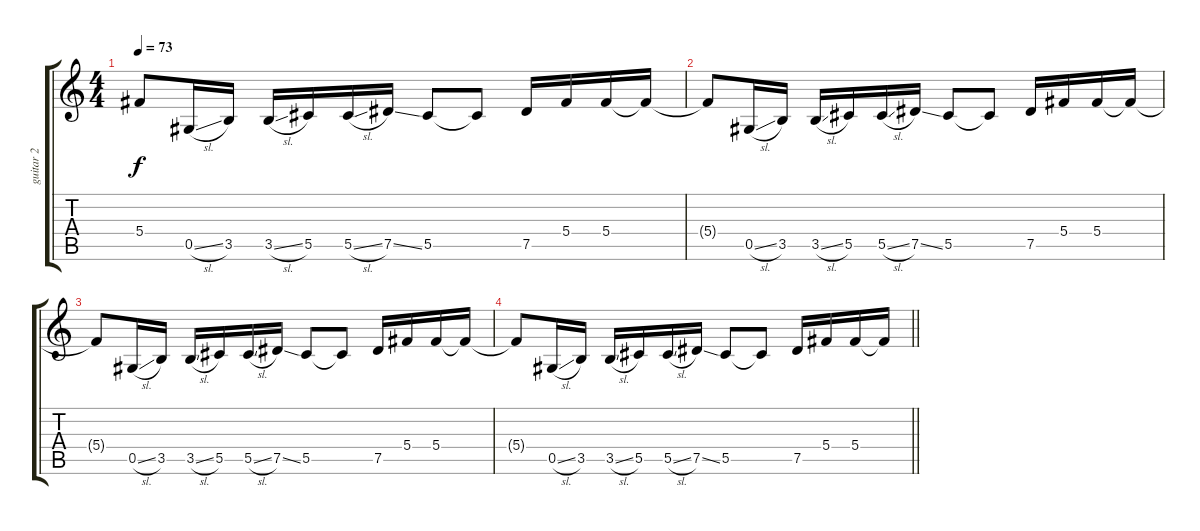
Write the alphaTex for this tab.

\track ("guitar 2" "guitar 2") {instrument overdrivenguitar}
\staff {score tabs}
\tuning (Eb4 Bb3 Gb3 Db3 Ab2 Eb2) {hide}
\ts (4 4)
\tempo 73
\clef g2
\ks c
5.4{t}.8{dy f} 0.5{sl}.16 3.5.16 3.5{sl}.16 5.5.16 5.5{sl}.16 7.5{ss}.16 5.5.8 5.5{t}.8 7.5.16 5.4.16 5.4.16 5.4{t}.16 |
5.4{t}.8 0.5{sl}.16 3.5.16 3.5{sl}.16 5.5.16 5.5{sl}.16 7.5{ss}.16 5.5.8 5.5{t}.8 7.5.16 5.4.16 5.4.16 5.4{t}.16 |
5.4{t}.8 0.5{sl}.16 3.5.16 3.5{sl}.16 5.5.16 5.5{sl}.16 7.5{ss}.16 5.5.8 5.5{t}.8 7.5.16 5.4.16 5.4.16 5.4{t}.16 |
\barLineRight lightlight
5.4{t}.8 0.5{sl}.16 3.5.16 3.5{sl}.16 5.5.16 5.5{sl}.16 7.5{ss}.16 5.5.8 5.5{t}.8 7.5.16 5.4.16 5.4.16 5.4{t}.16
